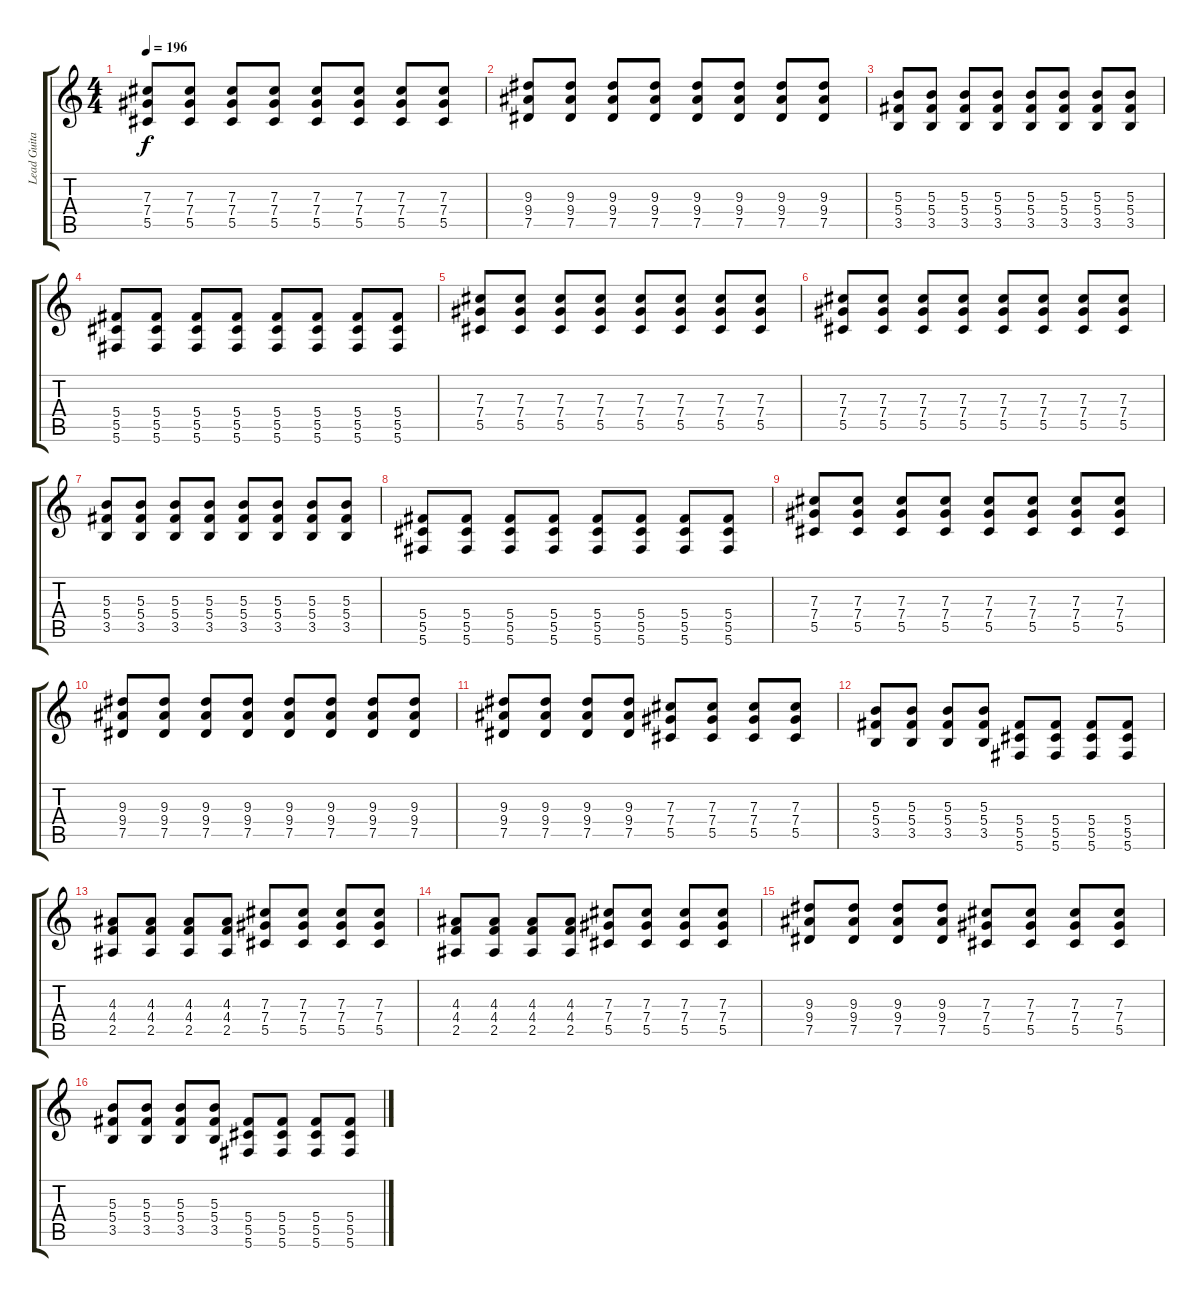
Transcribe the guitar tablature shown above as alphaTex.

\track ("Lead Guitar" "Lead Guita") {instrument distortionguitar}
\staff {score tabs}
\tuning (Eb4 Bb3 Gb3 Db3 Ab2 Db2) {hide}
\ts (4 4)
\tempo 196
\clef g2
\ks c
(7.3 7.4 5.5).8{dy f} (7.3 7.4 5.5).8 (7.3 7.4 5.5).8 (7.3 7.4 5.5).8 (7.3 7.4 5.5).8 (7.3 7.4 5.5).8 (7.3 7.4 5.5).8 (7.3 7.4 5.5).8 |
(9.3 9.4 7.5).8 (9.3 9.4 7.5).8 (9.3 9.4 7.5).8 (9.3 9.4 7.5).8 (9.3 9.4 7.5).8 (9.3 9.4 7.5).8 (9.3 9.4 7.5).8 (9.3 9.4 7.5).8 |
(5.3 5.4 3.5).8 (5.3 5.4 3.5).8 (5.3 5.4 3.5).8 (5.3 5.4 3.5).8 (5.3 5.4 3.5).8 (5.3 5.4 3.5).8 (5.3 5.4 3.5).8 (5.3 5.4 3.5).8 |
(5.4 5.5 5.6).8 (5.4 5.5 5.6).8 (5.4 5.5 5.6).8 (5.4 5.5 5.6).8 (5.4 5.5 5.6).8 (5.4 5.5 5.6).8 (5.4 5.5 5.6).8 (5.4 5.5 5.6).8 |
(7.3 7.4 5.5).8 (7.3 7.4 5.5).8 (7.3 7.4 5.5).8 (7.3 7.4 5.5).8 (7.3 7.4 5.5).8 (7.3 7.4 5.5).8 (7.3 7.4 5.5).8 (7.3 7.4 5.5).8 |
(7.3 7.4 5.5).8 (7.3 7.4 5.5).8 (7.3 7.4 5.5).8 (7.3 7.4 5.5).8 (7.3 7.4 5.5).8 (7.3 7.4 5.5).8 (7.3 7.4 5.5).8 (7.3 7.4 5.5).8 |
(5.3 5.4 3.5).8 (5.3 5.4 3.5).8 (5.3 5.4 3.5).8 (5.3 5.4 3.5).8 (5.3 5.4 3.5).8 (5.3 5.4 3.5).8 (5.3 5.4 3.5).8 (5.3 5.4 3.5).8 |
(5.4 5.5 5.6).8 (5.4 5.5 5.6).8 (5.4 5.5 5.6).8 (5.4 5.5 5.6).8 (5.4 5.5 5.6).8 (5.4 5.5 5.6).8 (5.4 5.5 5.6).8 (5.4 5.5 5.6).8 |
(7.3 7.4 5.5).8 (7.3 7.4 5.5).8 (7.3 7.4 5.5).8 (7.3 7.4 5.5).8 (7.3 7.4 5.5).8 (7.3 7.4 5.5).8 (7.3 7.4 5.5).8 (7.3 7.4 5.5).8 |
(9.3 9.4 7.5).8 (9.3 9.4 7.5).8 (9.3 9.4 7.5).8 (9.3 9.4 7.5).8 (9.3 9.4 7.5).8 (9.3 9.4 7.5).8 (9.3 9.4 7.5).8 (9.3 9.4 7.5).8 |
(9.3 9.4 7.5).8 (9.3 9.4 7.5).8 (9.3 9.4 7.5).8 (9.3 9.4 7.5).8 (7.3 7.4 5.5).8 (7.3 7.4 5.5).8 (7.3 7.4 5.5).8 (7.3 7.4 5.5).8 |
(5.3 5.4 3.5).8 (5.3 5.4 3.5).8 (5.3 5.4 3.5).8 (5.3 5.4 3.5).8 (5.4 5.5 5.6).8 (5.4 5.5 5.6).8 (5.4 5.5 5.6).8 (5.4 5.5 5.6).8 |
(4.3 4.4 2.5).8 (4.3 4.4 2.5).8 (4.3 4.4 2.5).8 (4.3 4.4 2.5).8 (7.3 7.4 5.5).8 (7.3 7.4 5.5).8 (7.3 7.4 5.5).8 (7.3 7.4 5.5).8 |
(4.3 4.4 2.5).8 (4.3 4.4 2.5).8 (4.3 4.4 2.5).8 (4.3 4.4 2.5).8 (7.3 7.4 5.5).8 (7.3 7.4 5.5).8 (7.3 7.4 5.5).8 (7.3 7.4 5.5).8 |
(9.3 9.4 7.5).8 (9.3 9.4 7.5).8 (9.3 9.4 7.5).8 (9.3 9.4 7.5).8 (7.3 7.4 5.5).8 (7.3 7.4 5.5).8 (7.3 7.4 5.5).8 (7.3 7.4 5.5).8 |
(5.3 5.4 3.5).8 (5.3 5.4 3.5).8 (5.3 5.4 3.5).8 (5.3 5.4 3.5).8 (5.4 5.5 5.6).8 (5.4 5.5 5.6).8 (5.4 5.5 5.6).8 (5.4 5.5 5.6).8
